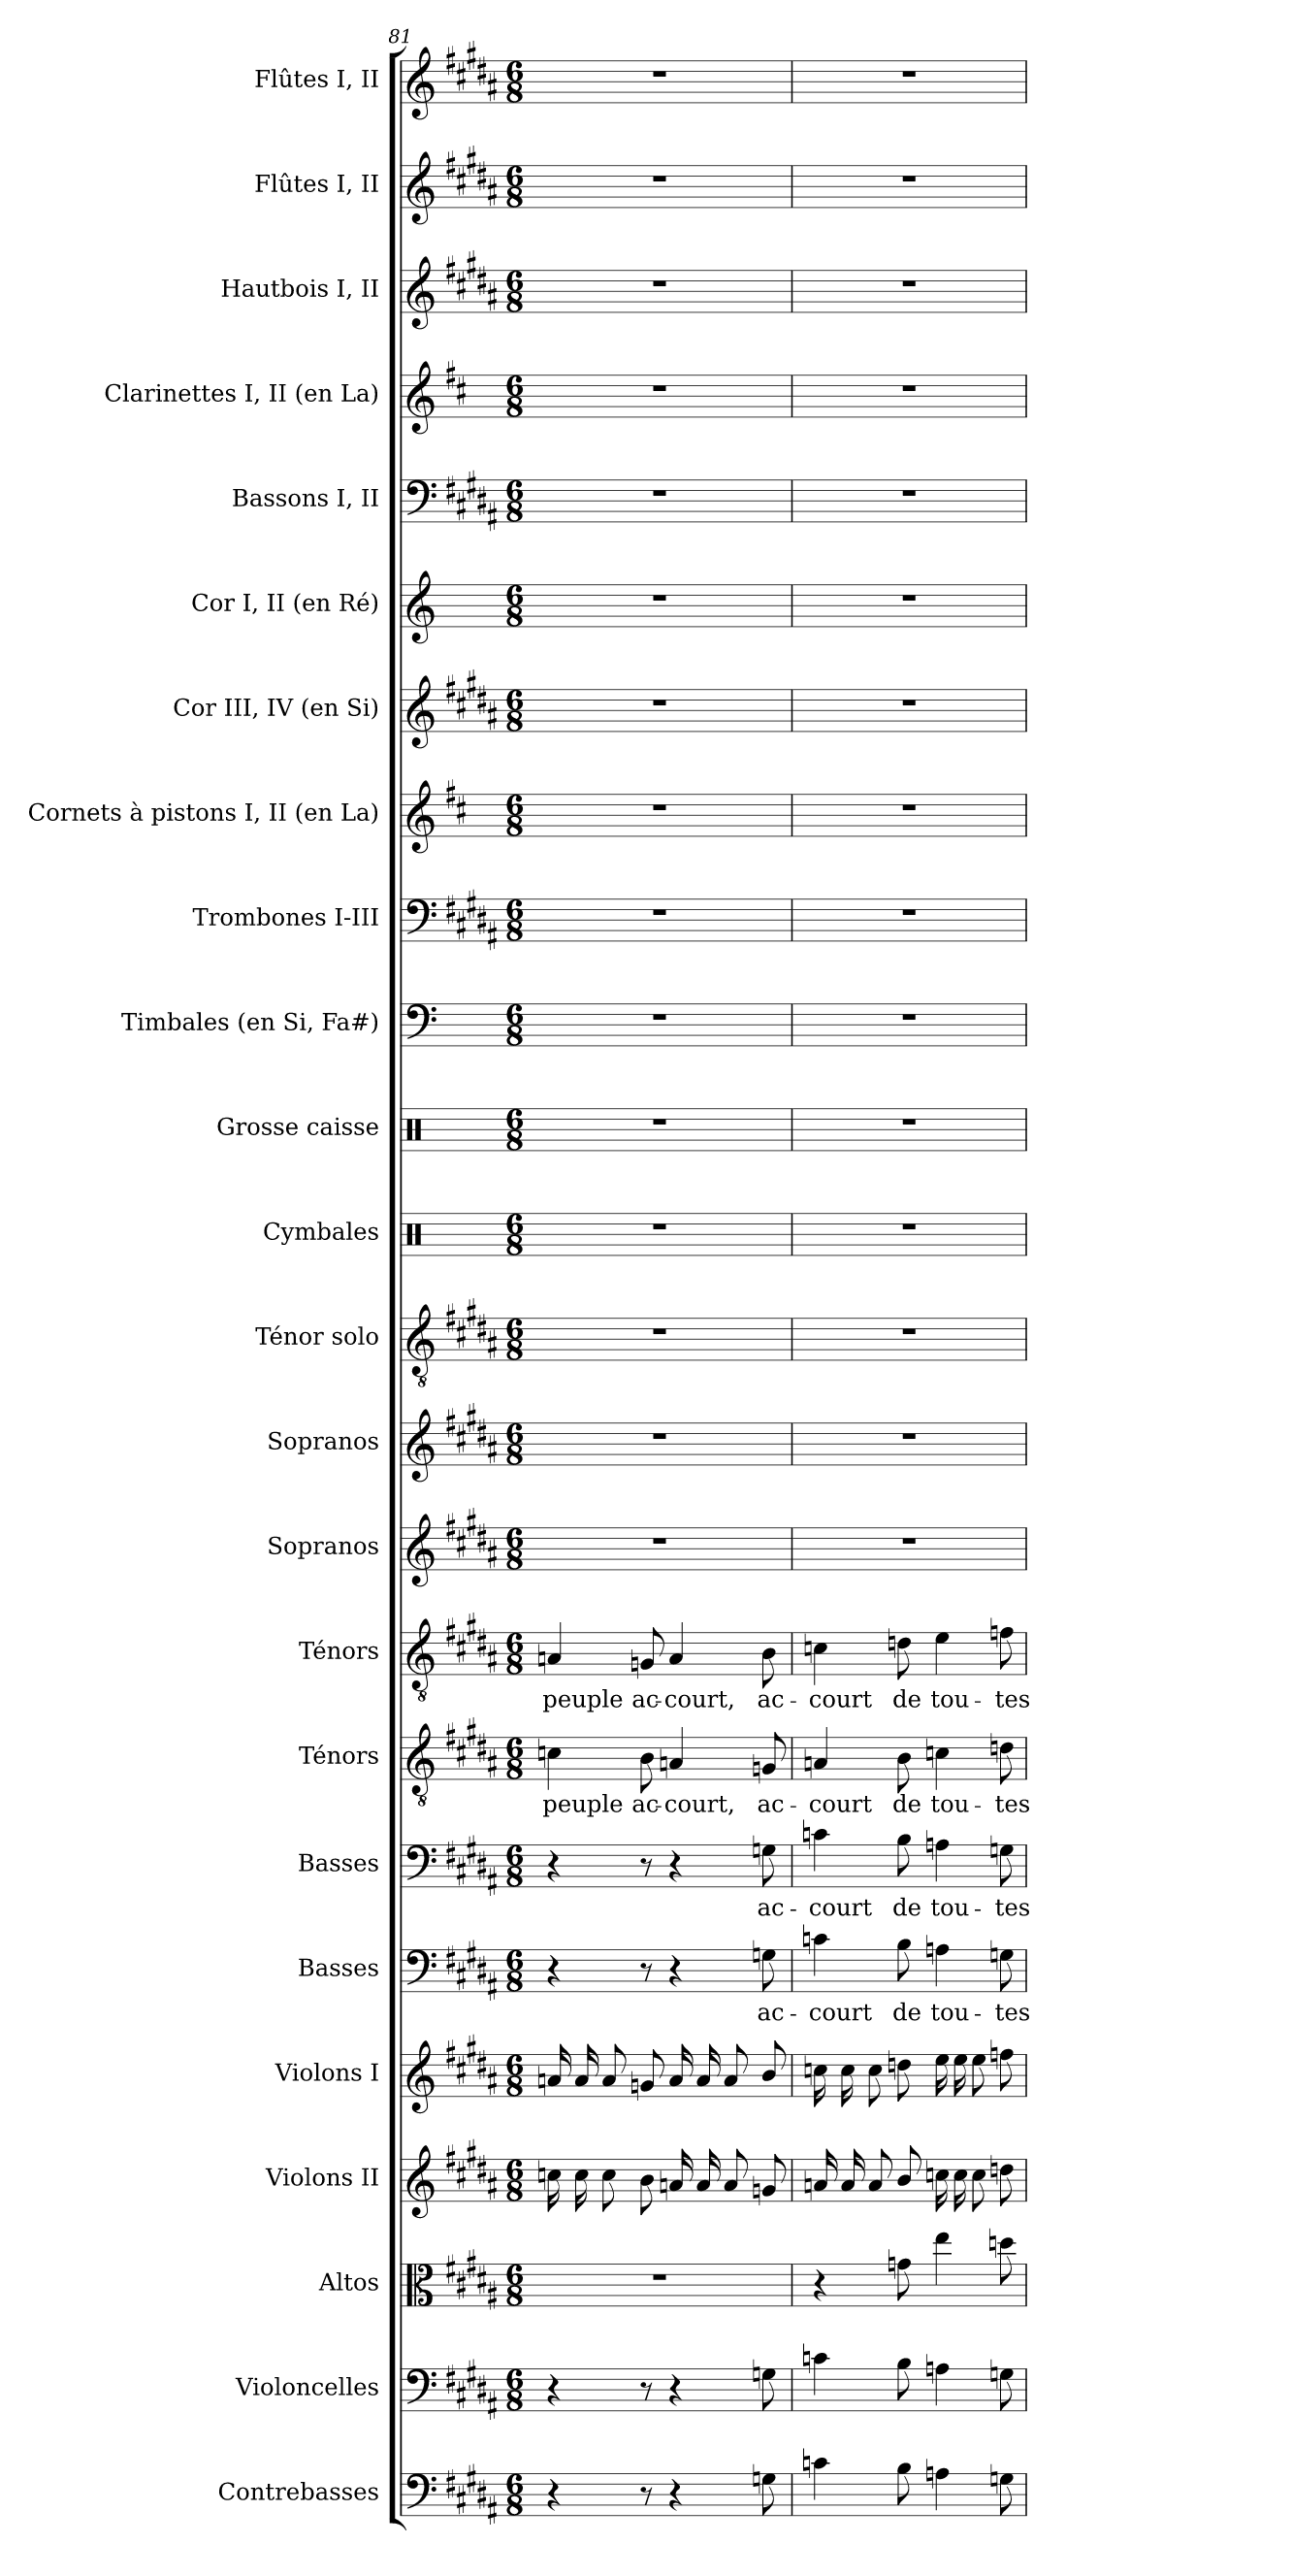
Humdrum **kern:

**kern	**kern	**kern	**kern	**kern	**kern	**text	**kern	**text	**kern	**text	**kern	**text	**kern	**kern	**kern	**kern	**kern	**kern	**kern	**kern	**kern	**kern	**kern	**kern	**kern	**kern	**kern
*part24	*part23	*part22	*part21	*part20	*part19	*part19	*part18	*part18	*part17	*part17	*part16	*part16	*part15	*part14	*part13	*part12	*part11	*part10	*part9	*part8	*part7	*part6	*part5	*part4	*part3	*part2	*part1
*staff24	*staff23	*staff22	*staff21	*staff20	*staff19	*staff19	*staff18	*staff18	*staff17	*staff17	*staff16	*staff16	*staff15	*staff14	*staff13	*staff12	*staff11	*staff10	*staff9	*staff8	*staff7	*staff6	*staff5	*staff4	*staff3	*staff2	*staff1
*I"Contrebasses	*I"Violoncelles	*I"Altos	*I"Violons II	*I"Violons I	*I"Basses	*	*I"Basses	*	*I"Ténors	*	*I"Ténors	*	*I"Sopranos	*I"Sopranos	*I"Ténor solo	*I"Cymbales	*I"Grosse caisse	*I"Timbales (en Si, Fa#)	*I"Trombones I-III	*I"Cornets à pistons I, II (en La)	*I"Cor III, IV (en Si)	*I"Cor I, II (en Ré)	*I"Bassons I, II	*I"Clarinettes I, II (en La)	*I"Hautbois I, II	*I"Flûtes I, II	*I"Flûtes I, II
*I'Cb.	*I'Vlles	*I'Altos	*I'Vns II	*I'Vns I	*I'Basses	*	*I'Basses	*	*I'Tén.	*	*I'Tén.	*	*I'Sopr.	*I'Sopr.	*I'Tén. solo	*I'Cym.	*I'G. c.	*I'Timb.	*I'Trb.	*I'C.à p. (La)	*I'Cor (Si)	*I'Cor (Ré)	*I'Bns	*I'Cl. (La)	*I'Hb.	*I'Fl.	*I'Fl.
*clefF4	*clefF4	*clefC3	*clefG2	*clefG2	*clefF4	*	*clefF4	*	*clefGv2	*	*clefGv2	*	*clefG2	*clefG2	*clefGv2	*clefX	*clefX	*clefF4	*clefF4	*clefG2	*clefG2	*clefG2	*clefF4	*clefG2	*clefG2	*clefG2	*clefG2
*ITrd7c12	*	*	*	*	*	*	*	*	*ITrd7c12	*	*ITrd7c12	*	*	*	*ITrd7c12	*	*	*	*	*ITrd2c3	*ITrd8c13	*ITrd6c10	*	*ITrd2c3	*	*	*
*k[f#c#g#d#a#]	*k[f#c#g#d#a#]	*k[f#c#g#d#a#]	*k[f#c#g#d#a#]	*k[f#c#g#d#a#]	*k[f#c#g#d#a#]	*	*k[f#c#g#d#a#]	*	*k[f#c#g#d#a#]	*	*k[f#c#g#d#a#]	*	*k[f#c#g#d#a#]	*k[f#c#g#d#a#]	*k[f#c#g#d#a#]	*k[]	*k[]	*k[]	*k[f#c#g#d#a#]	*k[f#c#g#d#a#]	*k[f#c#g#d#a#]	*k[f#c#]	*k[f#c#g#d#a#]	*k[f#c#g#d#a#]	*k[f#c#g#d#a#]	*k[f#c#g#d#a#]	*k[f#c#g#d#a#]
*B:	*B:	*B:	*B:	*B:	*B:	*	*B:	*	*B:	*	*B:	*	*B:	*B:	*B:	*C:	*C:	*C:	*B:	*B:	*B:	*D:	*B:	*B:	*B:	*B:	*B:
*M6/8	*M6/8	*M6/8	*M6/8	*M6/8	*M6/8	*	*M6/8	*	*M6/8	*	*M6/8	*	*M6/8	*M6/8	*M6/8	*M6/8	*M6/8	*M6/8	*M6/8	*M6/8	*M6/8	*M6/8	*M6/8	*M6/8	*M6/8	*M6/8	*M6/8
=81	=81	=81	=81	=81	=81	=81	=81	=81	=81	=81	=81	=81	=81	=81	=81	=81	=81	=81	=81	=81	=81	=81	=81	=81	=81	=81	=81
!	!	!LO:N:vis=1	!	!	!	!	!	!	!	!	!	!	!	!	!	!	!	!	!	!	!	!	!	!	!	!	!
!	!	!	!	!	!	!	!	!	!	!LO:LY:b:color=#000000	!	!	!	!	!	!	!	!	!	!	!	!	!	!	!	!	!
!	!	!	!	!	!	!	!	!	!	!	!	!LO:LY:b:color=#000000	!LO:N:vis=1	!LO:N:vis=1	!LO:N:vis=1	!LO:N:vis=1	!LO:N:vis=1	!LO:N:vis=1	!LO:N:vis=1	!LO:N:vis=1	!LO:N:vis=1	!LO:N:vis=1	!LO:N:vis=1	!LO:N:vis=1	!LO:N:vis=1	!LO:N:vis=1	!LO:N:vis=1
4r	4r	2.r	16ccni\	16ani/	4r	.	4r	.	4Cni\	peuple	4AAni/	peuple	2.r	2.r	2.r	2.r	2.r	2.r	2.r	2.r	2.r	2.r	2.r	2.r	2.r	2.r	2.r
.	.	.	16cci\	16ai/	.	.	.	.	.	.	.	.	.	.	.	.	.	.	.	.	.	.	.	.	.	.	.
.	.	.	8cci\	8ai/	.	.	.	.	.	.	.	.	.	.	.	.	.	.	.	.	.	.	.	.	.	.	.
!	!	!	!	!	!	!	!	!	!	!LO:LY:b:color=#000000	!	!	!	!	!	!	!	!	!	!	!	!	!	!	!	!	!
!	!	!	!	!	!	!	!	!	!	!	!	!LO:LY:b:color=#000000	!	!	!	!	!	!	!	!	!	!	!	!	!	!	!
8r	8r	.	8bi\	8gni/	8r	.	8r	.	8BBi\	ac-	8GGni/	ac-	.	.	.	.	.	.	.	.	.	.	.	.	.	.	.
!	!	!	!	!	!	!	!	!	!	!LO:LY:b:color=#000000	!	!	!	!	!	!	!	!	!	!	!	!	!	!	!	!	!
!	!	!	!	!	!	!	!	!	!	!	!	!LO:LY:b:color=#000000	!	!	!	!	!	!	!	!	!	!	!	!	!	!	!
4r	4r	.	16ani/	16ai/	4r	.	4r	.	4AAni/	-court,	4AAi/	-court,	.	.	.	.	.	.	.	.	.	.	.	.	.	.	.
.	.	.	16ai/	16ai/	.	.	.	.	.	.	.	.	.	.	.	.	.	.	.	.	.	.	.	.	.	.	.
.	.	.	8ai/	8ai/	.	.	.	.	.	.	.	.	.	.	.	.	.	.	.	.	.	.	.	.	.	.	.
!	!	!	!	!	!	!LO:LY:b:color=#000000	!	!	!	!	!	!	!	!	!	!	!	!	!	!	!	!	!	!	!	!	!
!	!	!	!	!	!	!	!	!LO:LY:b:color=#000000	!	!	!	!	!	!	!	!	!	!	!	!	!	!	!	!	!	!	!
!	!	!	!	!	!	!	!	!	!	!LO:LY:b:color=#000000	!	!	!	!	!	!	!	!	!	!	!	!	!	!	!	!	!
!	!	!	!	!	!	!	!	!	!	!	!	!LO:LY:b:color=#000000	!	!	!	!	!	!	!	!	!	!	!	!	!	!	!
8GGni\	8Gni\	.	8gni/	8bi/	8Gni\	ac-	8Gni\	ac-	8GGni/	ac-	8BBi\	ac-	.	.	.	.	.	.	.	.	.	.	.	.	.	.	.
=82	=82	=82	=82	=82	=82	=82	=82	=82	=82	=82	=82	=82	=82	=82	=82	=82	=82	=82	=82	=82	=82	=82	=82	=82	=82	=82	=82
!	!	!	!	!	!	!LO:LY:b:color=#000000	!	!	!	!	!	!	!	!	!	!	!	!	!	!	!	!	!	!	!	!	!
!	!	!	!	!	!	!	!	!LO:LY:b:color=#000000	!	!	!	!	!	!	!	!	!	!	!	!	!	!	!	!	!	!	!
!	!	!	!	!	!	!	!	!	!	!LO:LY:b:color=#000000	!	!	!	!	!	!	!	!	!	!	!	!	!	!	!	!	!
!	!	!	!	!	!	!	!	!	!	!	!	!LO:LY:b:color=#000000	!LO:N:vis=1	!LO:N:vis=1	!LO:N:vis=1	!LO:N:vis=1	!LO:N:vis=1	!LO:N:vis=1	!LO:N:vis=1	!LO:N:vis=1	!LO:N:vis=1	!LO:N:vis=1	!LO:N:vis=1	!LO:N:vis=1	!LO:N:vis=1	!LO:N:vis=1	!LO:N:vis=1
4Cni\	4cni\	4r	16ani/	16ccni\	4cni\	-court	4cni\	-court	4AAni/	-court	4Cni\	-court	2.r	2.r	2.r	2.r	2.r	2.r	2.r	2.r	2.r	2.r	2.r	2.r	2.r	2.r	2.r
.	.	.	16ai/	16cci\	.	.	.	.	.	.	.	.	.	.	.	.	.	.	.	.	.	.	.	.	.	.	.
.	.	.	8ai/	8cci\	.	.	.	.	.	.	.	.	.	.	.	.	.	.	.	.	.	.	.	.	.	.	.
!	!	!	!	!	!	!LO:LY:b:color=#000000	!	!	!	!	!	!	!	!	!	!	!	!	!	!	!	!	!	!	!	!	!
!	!	!	!	!	!	!	!	!LO:LY:b:color=#000000	!	!	!	!	!	!	!	!	!	!	!	!	!	!	!	!	!	!	!
!	!	!	!	!	!	!	!	!	!	!LO:LY:b:color=#000000	!	!	!	!	!	!	!	!	!	!	!	!	!	!	!	!	!
!	!	!	!	!	!	!	!	!	!	!	!	!LO:LY:b:color=#000000	!	!	!	!	!	!	!	!	!	!	!	!	!	!	!
8BBi\	8Bi\	8gni\	8bi/	8ddni\	8Bi\	de	8Bi\	de	8BBi\	de	8Dni\	de	.	.	.	.	.	.	.	.	.	.	.	.	.	.	.
!	!	!	!	!	!	!LO:LY:b:color=#000000	!	!	!	!	!	!	!	!	!	!	!	!	!	!	!	!	!	!	!	!	!
!	!	!	!	!	!	!	!	!LO:LY:b:color=#000000	!	!	!	!	!	!	!	!	!	!	!	!	!	!	!	!	!	!	!
!	!	!	!	!	!	!	!	!	!	!LO:LY:b:color=#000000	!	!	!	!	!	!	!	!	!	!	!	!	!	!	!	!	!
!	!	!	!	!	!	!	!	!	!	!	!	!LO:LY:b:color=#000000	!	!	!	!	!	!	!	!	!	!	!	!	!	!	!
4AAni\	4Ani\	4eei\	16ccni\	16eei\	4Ani\	tou-	4Ani\	tou-	4Cni\	tou-	4Ei\	tou-	.	.	.	.	.	.	.	.	.	.	.	.	.	.	.
.	.	.	16cci\	16eei\	.	.	.	.	.	.	.	.	.	.	.	.	.	.	.	.	.	.	.	.	.	.	.
.	.	.	8cci\	8eei\	.	.	.	.	.	.	.	.	.	.	.	.	.	.	.	.	.	.	.	.	.	.	.
!	!	!	!	!	!	!LO:LY:b:color=#000000	!	!	!	!	!	!	!	!	!	!	!	!	!	!	!	!	!	!	!	!	!
!	!	!	!	!	!	!	!	!LO:LY:b:color=#000000	!	!	!	!	!	!	!	!	!	!	!	!	!	!	!	!	!	!	!
!	!	!	!	!	!	!	!	!	!	!LO:LY:b:color=#000000	!	!	!	!	!	!	!	!	!	!	!	!	!	!	!	!	!
!	!	!	!	!	!	!	!	!	!	!	!	!LO:LY:b:color=#000000	!	!	!	!	!	!	!	!	!	!	!	!	!	!	!
8GGni\	8Gni\	8ddni\	8ddni\	8ffni\	8Gni\	-tes	8Gni\	-tes	8Dni\	-tes	8Fni\	-tes	.	.	.	.	.	.	.	.	.	.	.	.	.	.	.
=	=	=	=	=	=	=	=	=	=	=	=	=	=	=	=	=	=	=	=	=	=	=	=	=	=	=	=
*-	*-	*-	*-	*-	*-	*-	*-	*-	*-	*-	*-	*-	*-	*-	*-	*-	*-	*-	*-	*-	*-	*-	*-	*-	*-	*-	*-
